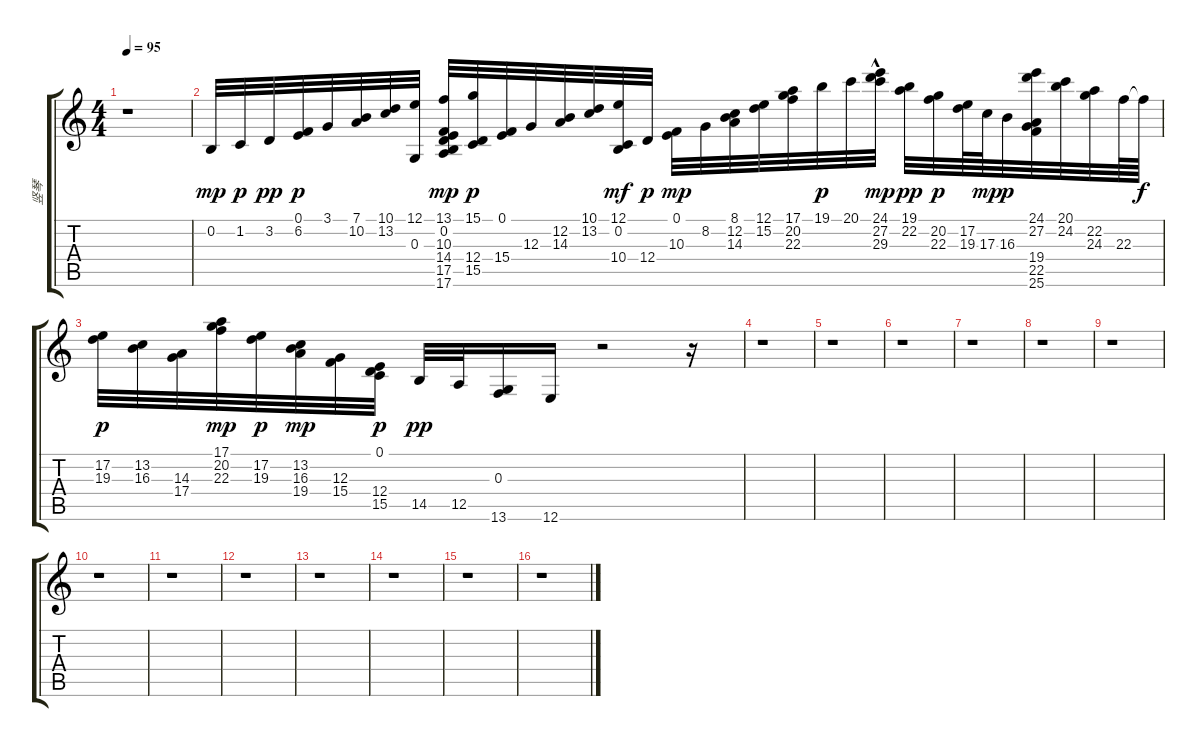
\track ("竖琴" "竖琴") {instrument orchestralharp}
\staff {score tabs}
\tuning (E4 B3 G3 D3 A2 E2) {hide}
\ts (4 4)
\tempo 95
\clef g2
\ks c
r.1{dy mp instrument orchestralharp} |
0.2.32 1.2.32{dy p} 3.2.32{dy pp} (0.1 6.2).32{dy p} 3.1.32 (7.1 10.2).32 (10.1 13.2).32 (12.1 0.3).32 (13.1 0.2 10.3 14.4 17.5 17.6).32{dy mp} (15.1 12.4 15.5).32{dy p} (0.1 15.4).32 12.3.32 (12.2 14.3).32 (10.1 13.2).32 (12.1 0.2 10.4).32{dy mf} 12.4.32{dy p} (0.1 10.3).32{dy mp} 8.2.32 (8.1 12.2 14.3).32 (12.1 15.2).32 (17.1 20.2 22.3).32 19.1.32{dy p} 20.1.32 (24.1 27.2 29.3{hac}).32{dy mp} (19.1 22.2).32{dy pp} (20.2 22.3).32{dy p} (17.2 19.3).64 17.3.64{dy mp} 16.3.32{dy p} (24.1 27.2 19.4 22.5 25.6).32 (20.1 24.2).32 (22.2 24.3).32 22.3.64 22.3{t}.64{dy f} |
(17.2 19.3).32{dy p} (13.2 16.3).32 (14.3 17.4).32 (17.1 20.2 22.3).32{dy mp} (17.2 19.3).32{dy p} (13.2 16.3 19.4).32{dy mp} (12.3 15.4).32 (0.1 12.4 15.5).32{dy p} 14.5.32{dy pp} 12.5.32 (0.3 13.6).16 12.6.16 r.2 r.16 |
r.1 |
r.1 |
r.1 |
r.1 |
r.1 |
r.1 |
r.1 |
r.1 |
r.1 |
r.1 |
r.1 |
r.1 |
r.1
